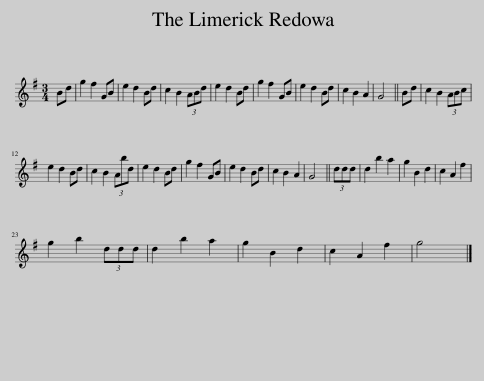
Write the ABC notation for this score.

X:1
L:1/8
M:3/4
I:linebreak $
K:G
V:1 treble
V:1
 Bd | g2 f2 GB | e2 d2 Bd | c2 B2 (3ABd | e2 d2 Bd | %5
 g2 f2 GB | e2 d2 Bd | c2 B2 A2 | G4 || Bd | %10
 c2 B2 (3ABc |$ e2 d2 Bd | c2 B2 (3Abd | e2 d2 Bd | g2 f2 GB | %15
 e2 d2 Bd | c2 B2 A2 | G4 || (3ddd | d2 b2 a2 | %20
 g2 B2 d2 | c2 A2 f2 |$ g2 b2 (3ddd | d2 b2 a2 | g2 B2 d2 | %25
 c2 A2 f2 | g4 |] %27
